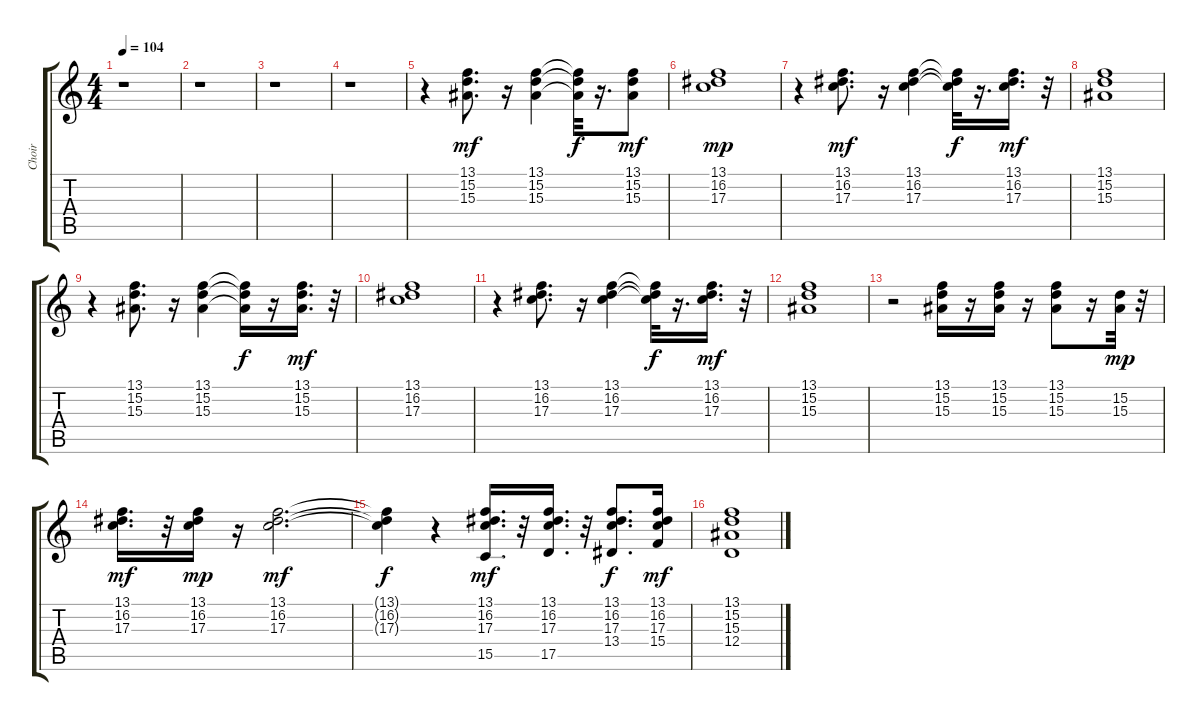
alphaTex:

\track ("Choir" "Choir") {instrument synthvoice}
\staff {score tabs}
\tuning (E4 B3 G3 D3 A2 E2) {hide}
\ts (4 4)
\tempo 104
\clef g2
\ks c
r.1{dy mf} |
r.1 |
r.1 |
r.1 |
r.4 (13.1 15.2 15.3).8{d} r.16 (13.1 15.2 15.3).4 (13.1{t} 15.2{t} 15.3{t}).32{dy f} r.16{d} (13.1 15.2 15.3).8{dy mf} |
(13.1 16.2 17.3).1{dy mp} |
r.4 (13.1 16.2 17.3).8{d dy mf} r.16 (13.1 16.2 17.3).4 (13.1{t} 16.2{t} 17.3{t}).32{dy f} r.16{d} (13.1 16.2 17.3).16{d dy mf} r.32 |
(13.1 15.2 15.3).1 |
r.4 (13.1 15.2 15.3).8{d} r.16 (13.1 15.2 15.3).4 (13.1{t} 15.2{t} 15.3{t}).16{dy f} r.16 (13.1 15.2 15.3).16{d dy mf} r.32 |
(13.1 16.2 17.3).1 |
r.4 (13.1 16.2 17.3).8{d} r.16 (13.1 16.2 17.3).4 (13.1{t} 16.2{t} 17.3{t}).32{dy f} r.16{d} (13.1 16.2 17.3).16{d dy mf} r.32 |
(13.1 15.2 15.3).1 |
r.2 (13.1 15.2 15.3).16 r.16 (13.1 15.2 15.3).16 r.16 (13.1 15.2 15.3).8 r.16 (15.2 15.3).32{dy mp} r.32 |
(13.1 16.2 17.3).16{d dy mf} r.32 (13.1 16.2 17.3).16{dy mp} r.16 (13.1 16.2 17.3).2{d dy mf} |
(13.1{t} 16.2{t} 17.3{t}).4{dy f} r.4 (13.1 16.2 17.3 15.5).16{d dy mf} r.32 (13.1 16.2 17.3 17.5).16{d} r.32 (13.1 16.2 17.3 13.4).8{d dy f} (13.1 16.2 17.3 15.4).16{dy mf} |
(13.1 15.2 15.3 12.4).1
